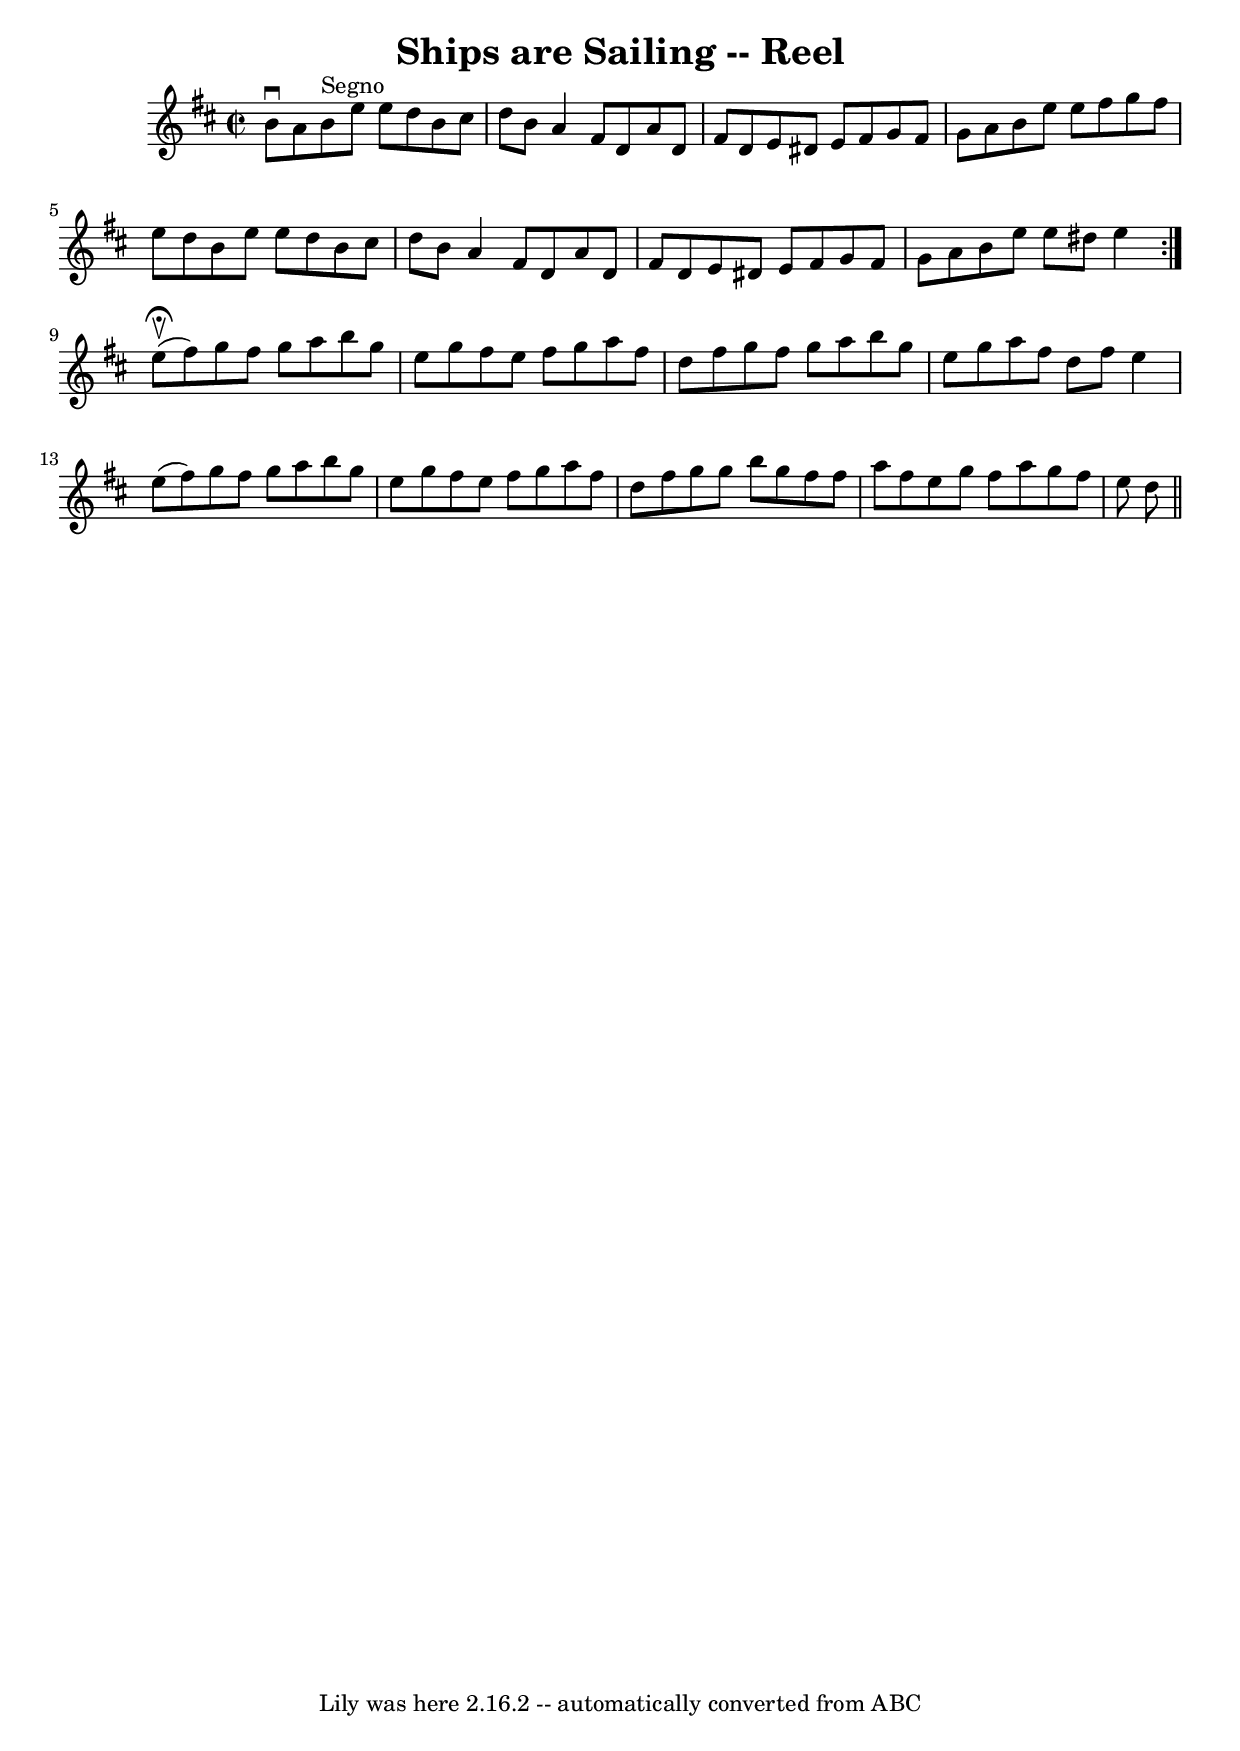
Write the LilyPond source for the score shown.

\version "2.7.40"
\include "Mammoth.ily"
\header {
	%% book = "Ryan's Mammoth Collection"
	crossRefNumber = "1"
	footnotes = ""
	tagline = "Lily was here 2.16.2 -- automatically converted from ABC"
	title = "Ships are Sailing -- Reel"
}
voicedefault =  {


\repeat volta 2 {
\override Staff.TimeSignature #'style = #'C
 \time 2/2 \key e \dorian b'8^\downbow a'8    |
 b'8^"Segno"   
e''8 e''8 d''8 b'8 cis''8 d''8 b'8  |
 a'4 fis'8   
 d'8 a'8 d'8 fis'8 d'8  |
 e'8 dis'8 e'8 fis'8    
g'8 fis'8 g'8 a'8  |
 b'8 e''8 e''8 fis''8 g''8    
fis''8 e''8 d''8  |
 b'8 e''8 e''8 d''8 b'8    
cis''8 d''8 b'8  |
 a'4 fis'8 d'8 a'8 d'8 fis'8    
d'8  |
 e'8 dis'8 e'8 fis'8 g'8 fis'8 g'8 a'8  
|
 b'8 e''8 e''8 dis''8 e''4    } e''8 
^\fermata^\upbow(fis''8) |
 g''8 fis''8 g''8 a''8    
b''8 g''8 e''8 g''8  |
 fis''8 e''8 fis''8 g''8    
a''8 fis''8 d''8 fis''8  |
 g''8 fis''8 g''8 a''8    
b''8 g''8 e''8 g''8  |
 a''8 fis''8 d''8 fis''8    
e''4 e''8 (fis''8) |
 g''8 fis''8 g''8 a''8 b''8 
 g''8 e''8 g''8  |
 fis''8 e''8 fis''8 g''8 a''8    
fis''8 d''8 fis''8  |
 g''8 g''8 b''8 g''8 fis''8    
fis''8 a''8 fis''8  |
 e''8 g''8 fis''8 a''8 g''8    
fis''8 e''8 d''8    \bar "||"   
}

\score{
    <<

	\context Staff="default"
	{
	    \voicedefault 
	}

    >>
	\layout {
	}
	\midi {}
}
